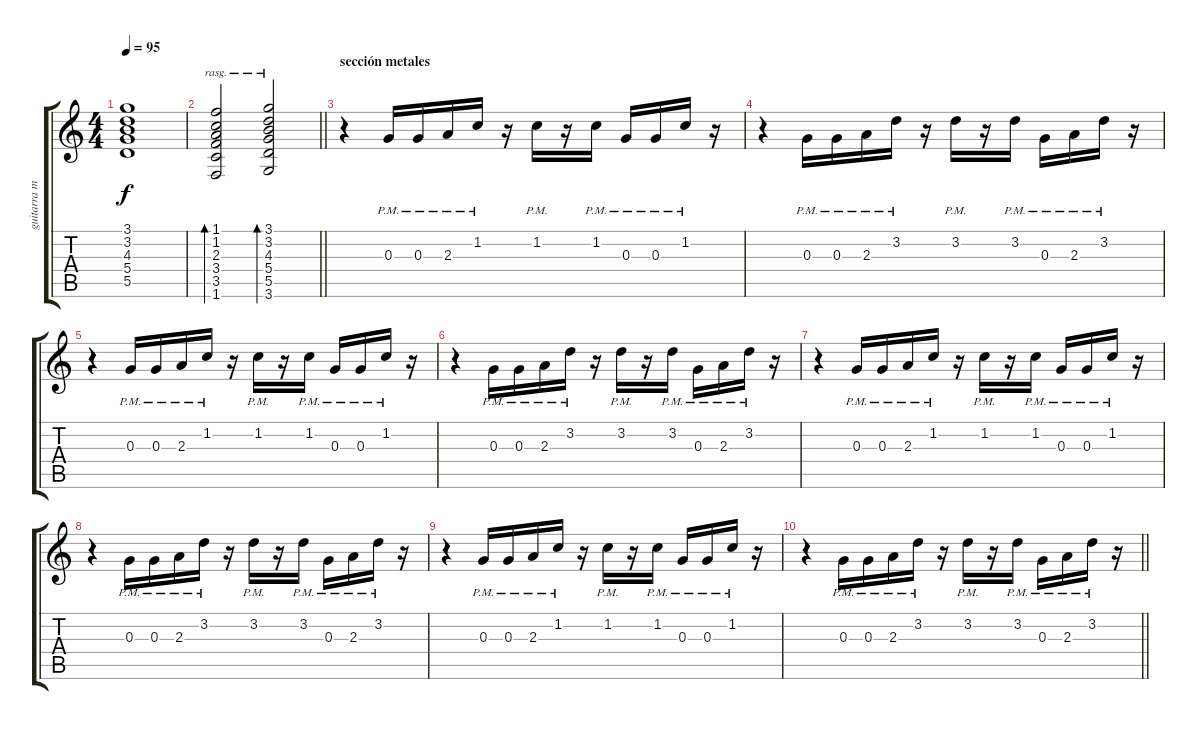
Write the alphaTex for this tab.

\track ("guitarra mute" "guitarra m") {instrument electricguitarmuted}
\staff {score tabs}
\tuning (E4 B3 G3 D3 A2 E2) {hide}
\ts (4 4)
\tempo 95
\clef g2
\ks c
(3.1 3.2 4.3 5.4 5.5).1{dy f} |
\barLineRight lightlight
(1.1 1.2 2.3 3.4 3.5 1.6).2{bd 120 rasg ii} (3.1 3.2 4.3 5.4 5.5 3.6).2{bd 120 rasg ii} |
\section ("" "sección metales ")
r.4{instrument electricguitarmuted} 0.3{pm}.16 0.3{pm}.16 2.3{pm}.16 1.2{pm}.16 r.16 1.2{pm}.16 r.16 1.2{pm}.16 0.3{pm}.16 0.3{pm}.16 1.2{pm}.16 r.16 |
r.4 0.3{pm}.16 0.3{pm}.16 2.3{pm}.16 3.2{pm}.16 r.16 3.2{pm}.16 r.16 3.2{pm}.16 0.3{pm}.16 2.3{pm}.16 3.2{pm}.16 r.16 |
r.4 0.3{pm}.16 0.3{pm}.16 2.3{pm}.16 1.2{pm}.16 r.16 1.2{pm}.16 r.16 1.2{pm}.16 0.3{pm}.16 0.3{pm}.16 1.2{pm}.16 r.16 |
r.4 0.3{pm}.16 0.3{pm}.16 2.3{pm}.16 3.2{pm}.16 r.16 3.2{pm}.16 r.16 3.2{pm}.16 0.3{pm}.16 2.3{pm}.16 3.2{pm}.16 r.16 |
r.4 0.3{pm}.16 0.3{pm}.16 2.3{pm}.16 1.2{pm}.16 r.16 1.2{pm}.16 r.16 1.2{pm}.16 0.3{pm}.16 0.3{pm}.16 1.2{pm}.16 r.16 |
r.4 0.3{pm}.16 0.3{pm}.16 2.3{pm}.16 3.2{pm}.16 r.16 3.2{pm}.16 r.16 3.2{pm}.16 0.3{pm}.16 2.3{pm}.16 3.2{pm}.16 r.16 |
r.4 0.3{pm}.16 0.3{pm}.16 2.3{pm}.16 1.2{pm}.16 r.16 1.2{pm}.16 r.16 1.2{pm}.16 0.3{pm}.16 0.3{pm}.16 1.2{pm}.16 r.16 |
\barLineRight lightlight
r.4 0.3{pm}.16 0.3{pm}.16 2.3{pm}.16 3.2{pm}.16 r.16 3.2{pm}.16 r.16 3.2{pm}.16 0.3{pm}.16 2.3{pm}.16 3.2{pm}.16 r.16
